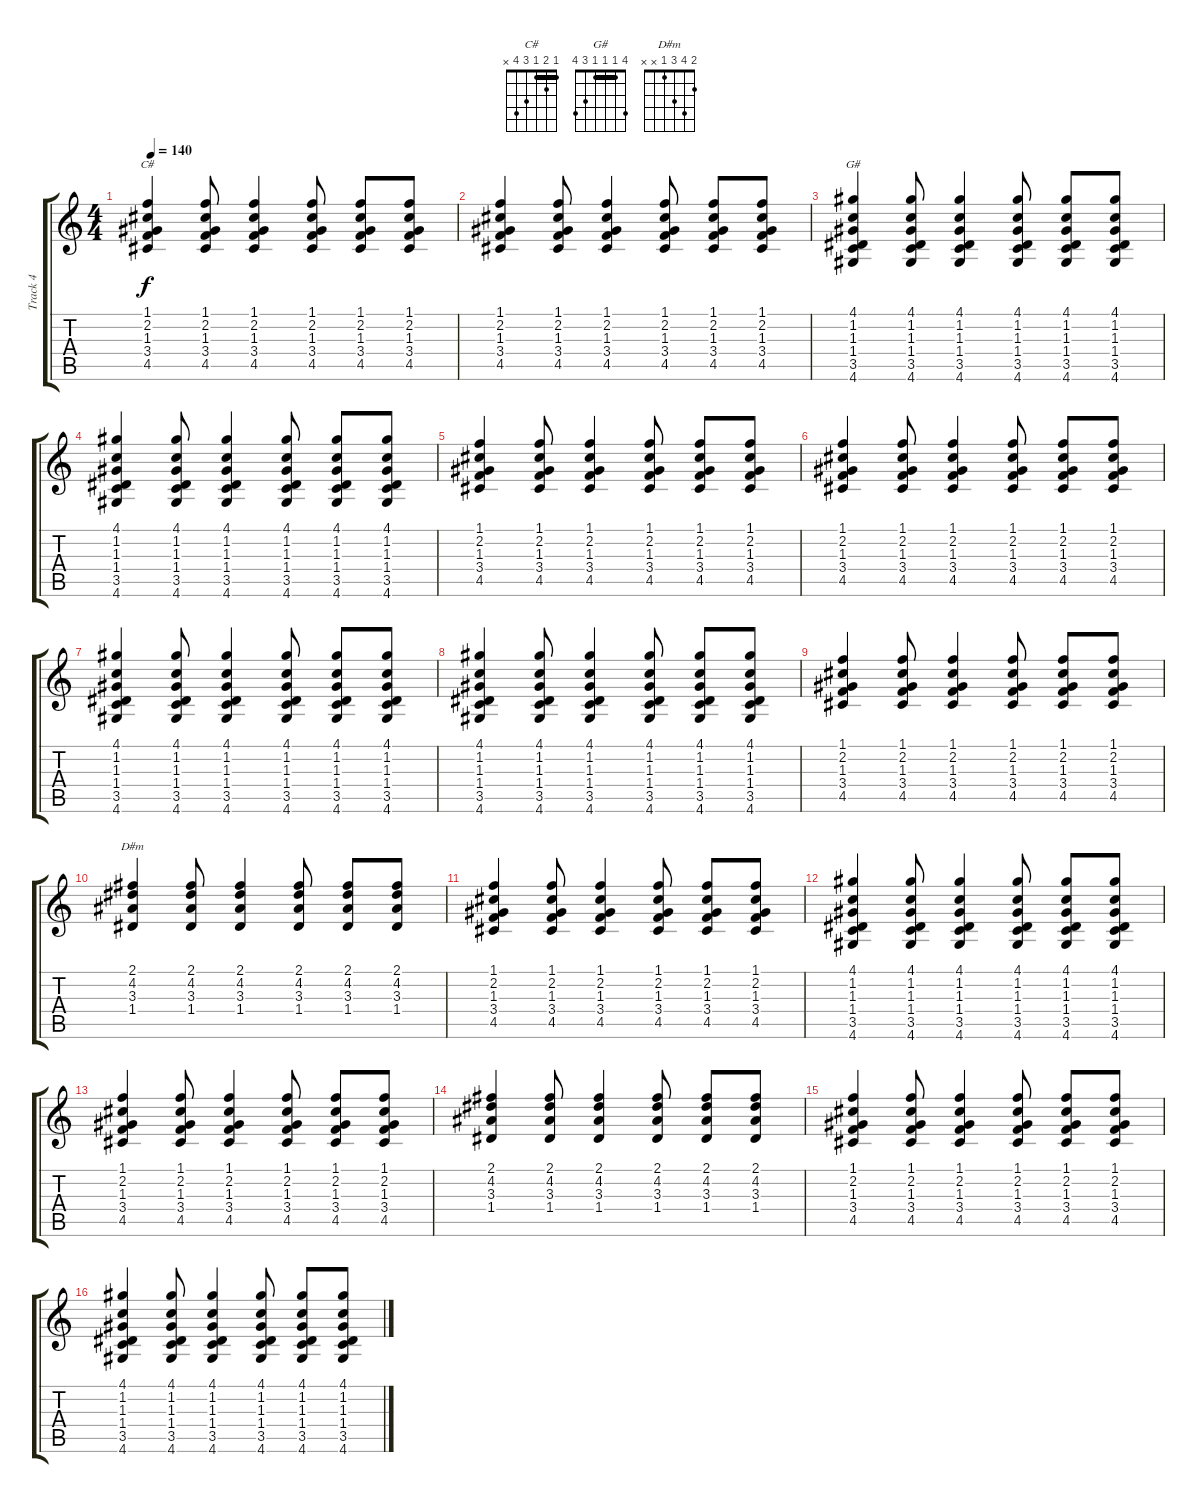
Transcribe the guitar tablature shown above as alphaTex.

\track ("Track 4" "Track 4") {instrument acousticguitarnylon}
\staff {score tabs}
\tuning (E4 B3 G3 D3 A2 E2) {hide}
\chord ("C#" 1 2 1 3 4 x) {barre 1}
\chord ("G#" 4 1 1 1 3 4) {barre 1}
\chord ("D#m" 2 4 3 1 x x)
\ts (4 4)
\tempo 140
\clef g2
\ks c
(1.1 2.2 1.3 3.4 4.5).4{ch "C#" dy f} (1.1 2.2 1.3 3.4 4.5).8 (1.1 2.2 1.3 3.4 4.5).4 (1.1 2.2 1.3 3.4 4.5).8 (1.1 2.2 1.3 3.4 4.5).8 (1.1 2.2 1.3 3.4 4.5).8 |
(1.1 2.2 1.3 3.4 4.5).4 (1.1 2.2 1.3 3.4 4.5).8 (1.1 2.2 1.3 3.4 4.5).4 (1.1 2.2 1.3 3.4 4.5).8 (1.1 2.2 1.3 3.4 4.5).8 (1.1 2.2 1.3 3.4 4.5).8 |
(4.1 1.2 1.3 1.4 3.5 4.6).4{ch "G#"} (4.1 1.2 1.3 1.4 3.5 4.6).8 (4.1 1.2 1.3 1.4 3.5 4.6).4 (4.1 1.2 1.3 1.4 3.5 4.6).8 (4.1 1.2 1.3 1.4 3.5 4.6).8 (4.1 1.2 1.3 1.4 3.5 4.6).8 |
(4.1 1.2 1.3 1.4 3.5 4.6).4 (4.1 1.2 1.3 1.4 3.5 4.6).8 (4.1 1.2 1.3 1.4 3.5 4.6).4 (4.1 1.2 1.3 1.4 3.5 4.6).8 (4.1 1.2 1.3 1.4 3.5 4.6).8 (4.1 1.2 1.3 1.4 3.5 4.6).8 |
(1.1 2.2 1.3 3.4 4.5).4 (1.1 2.2 1.3 3.4 4.5).8 (1.1 2.2 1.3 3.4 4.5).4 (1.1 2.2 1.3 3.4 4.5).8 (1.1 2.2 1.3 3.4 4.5).8 (1.1 2.2 1.3 3.4 4.5).8 |
(1.1 2.2 1.3 3.4 4.5).4 (1.1 2.2 1.3 3.4 4.5).8 (1.1 2.2 1.3 3.4 4.5).4 (1.1 2.2 1.3 3.4 4.5).8 (1.1 2.2 1.3 3.4 4.5).8 (1.1 2.2 1.3 3.4 4.5).8 |
(4.1 1.2 1.3 1.4 3.5 4.6).4 (4.1 1.2 1.3 1.4 3.5 4.6).8 (4.1 1.2 1.3 1.4 3.5 4.6).4 (4.1 1.2 1.3 1.4 3.5 4.6).8 (4.1 1.2 1.3 1.4 3.5 4.6).8 (4.1 1.2 1.3 1.4 3.5 4.6).8 |
(4.1 1.2 1.3 1.4 3.5 4.6).4 (4.1 1.2 1.3 1.4 3.5 4.6).8 (4.1 1.2 1.3 1.4 3.5 4.6).4 (4.1 1.2 1.3 1.4 3.5 4.6).8 (4.1 1.2 1.3 1.4 3.5 4.6).8 (4.1 1.2 1.3 1.4 3.5 4.6).8 |
(1.1 2.2 1.3 3.4 4.5).4 (1.1 2.2 1.3 3.4 4.5).8 (1.1 2.2 1.3 3.4 4.5).4 (1.1 2.2 1.3 3.4 4.5).8 (1.1 2.2 1.3 3.4 4.5).8 (1.1 2.2 1.3 3.4 4.5).8 |
(2.1 4.2 3.3 1.4).4{ch "D#m"} (2.1 4.2 3.3 1.4).8 (2.1 4.2 3.3 1.4).4 (2.1 4.2 3.3 1.4).8 (2.1 4.2 3.3 1.4).8 (2.1 4.2 3.3 1.4).8 |
(1.1 2.2 1.3 3.4 4.5).4 (1.1 2.2 1.3 3.4 4.5).8 (1.1 2.2 1.3 3.4 4.5).4 (1.1 2.2 1.3 3.4 4.5).8 (1.1 2.2 1.3 3.4 4.5).8 (1.1 2.2 1.3 3.4 4.5).8 |
(4.1 1.2 1.3 1.4 3.5 4.6).4 (4.1 1.2 1.3 1.4 3.5 4.6).8 (4.1 1.2 1.3 1.4 3.5 4.6).4 (4.1 1.2 1.3 1.4 3.5 4.6).8 (4.1 1.2 1.3 1.4 3.5 4.6).8 (4.1 1.2 1.3 1.4 3.5 4.6).8 |
(1.1 2.2 1.3 3.4 4.5).4 (1.1 2.2 1.3 3.4 4.5).8 (1.1 2.2 1.3 3.4 4.5).4 (1.1 2.2 1.3 3.4 4.5).8 (1.1 2.2 1.3 3.4 4.5).8 (1.1 2.2 1.3 3.4 4.5).8 |
(2.1 4.2 3.3 1.4).4 (2.1 4.2 3.3 1.4).8 (2.1 4.2 3.3 1.4).4 (2.1 4.2 3.3 1.4).8 (2.1 4.2 3.3 1.4).8 (2.1 4.2 3.3 1.4).8 |
(1.1 2.2 1.3 3.4 4.5).4 (1.1 2.2 1.3 3.4 4.5).8 (1.1 2.2 1.3 3.4 4.5).4 (1.1 2.2 1.3 3.4 4.5).8 (1.1 2.2 1.3 3.4 4.5).8 (1.1 2.2 1.3 3.4 4.5).8 |
(4.1 1.2 1.3 1.4 3.5 4.6).4 (4.1 1.2 1.3 1.4 3.5 4.6).8 (4.1 1.2 1.3 1.4 3.5 4.6).4 (4.1 1.2 1.3 1.4 3.5 4.6).8 (4.1 1.2 1.3 1.4 3.5 4.6).8 (4.1 1.2 1.3 1.4 3.5 4.6).8
